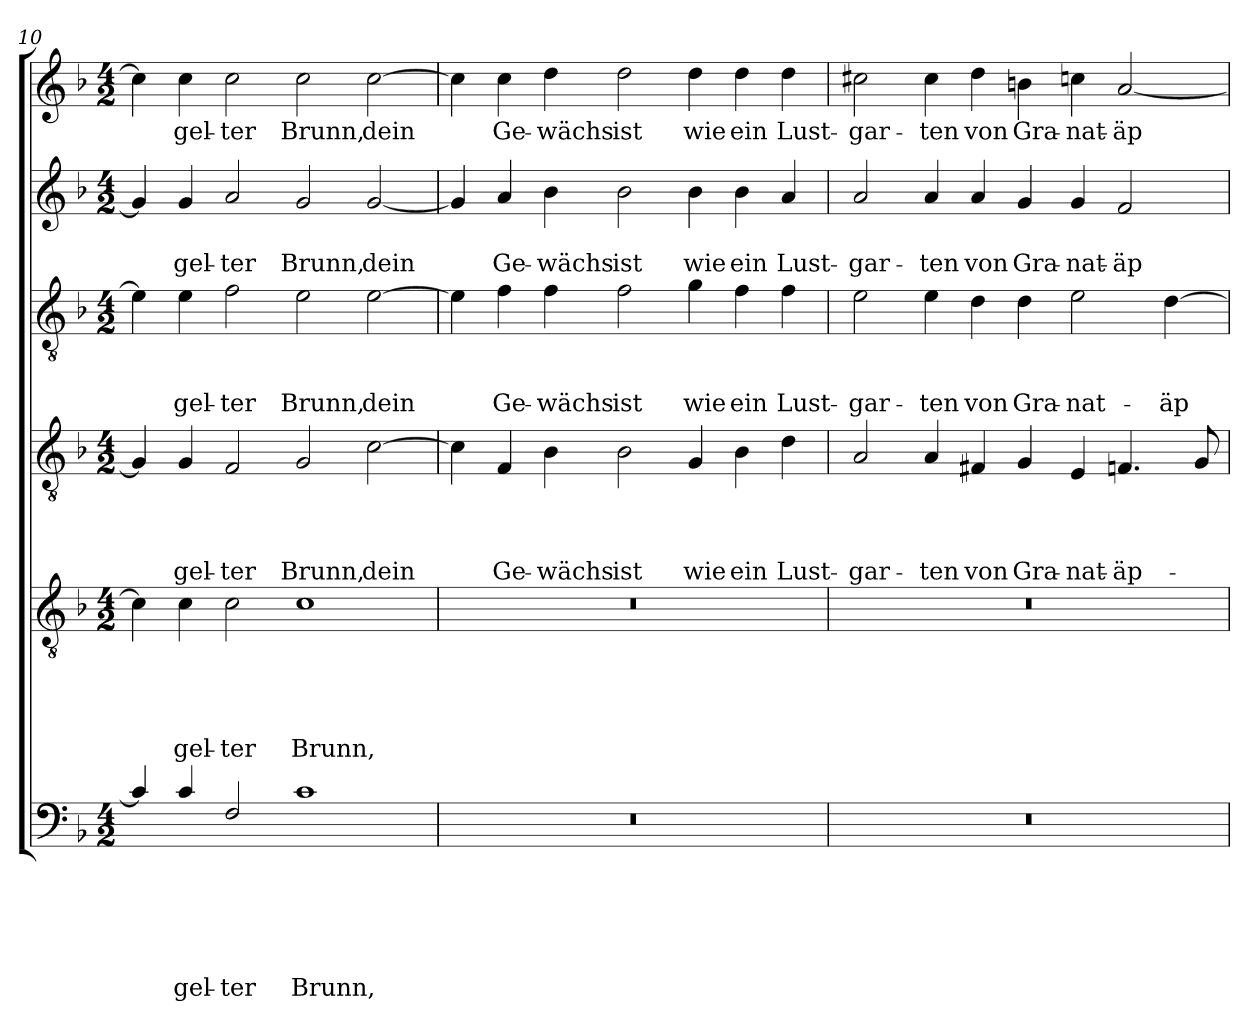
**kern	**text	**text	**text	**text	**text	**text	**kern	**text	**text	**text	**text	**text	**kern	**text	**text	**text	**text	**kern	**text	**text	**text	**kern	**text	**text	**kern	**text
*part6	*part6	*part6	*part6	*part6	*part6	*part6	*part5	*part5	*part5	*part5	*part5	*part5	*part4	*part4	*part4	*part4	*part4	*part3	*part3	*part3	*part3	*part2	*part2	*part2	*part1	*part1
*staff6	*staff6	*staff6	*staff6	*staff6	*staff6	*staff6	*staff5	*staff5	*staff5	*staff5	*staff5	*staff5	*staff4	*staff4	*staff4	*staff4	*staff4	*staff3	*staff3	*staff3	*staff3	*staff2	*staff2	*staff2	*staff1	*staff1
!!LO:PB:g=z
*clefF4	*	*	*	*	*	*	*clefGv2	*	*	*	*	*	*clefGv2	*	*	*	*	*clefGv2	*	*	*	*clefG2	*	*	*clefG2	*
*ITrd8c14	*	*	*	*	*	*	*	*	*	*	*	*	*	*	*	*	*	*	*	*	*	*	*	*	*	*
*k[b-]	*	*	*	*	*	*	*k[b-]	*	*	*	*	*	*k[b-]	*	*	*	*	*k[b-]	*	*	*	*k[b-]	*	*	*k[b-]	*
*F:	*	*	*	*	*	*	*F:	*	*	*	*	*	*F:	*	*	*	*	*F:	*	*	*	*F:	*	*	*F:	*
*M4/2	*	*	*	*	*	*	*M4/2	*	*	*	*	*	*M4/2	*	*	*	*	*M4/2	*	*	*	*M4/2	*	*	*M4/2	*
=10	=10	=10	=10	=10	=10	=10	=10	=10	=10	=10	=10	=10	=10	=10	=10	=10	=10	=10	=10	=10	=10	=10	=10	=10	=10	=10
4C/]	.	.	.	.	.	.	4c\]	.	.	.	.	.	4G/]	.	.	.	.	4e\]	.	.	.	4g/]	.	.	4cc\]	.
!	!	!	!	!	!	!LO:LY:b	!	!	!	!	!	!LO:LY:b	!	!	!	!	!LO:LY:b	!	!	!	!LO:LY:b	!	!	!LO:LY:b	!	!LO:LY:b
4C/	.	.	.	.	.	-gel-	4c\	.	.	.	.	-gel-	4G/	.	.	.	-gel-	4e\	.	.	-gel-	4g/	.	-gel-	4cc\	-gel-
!	!	!	!	!	!	!LO:LY:b	!	!	!	!	!	!LO:LY:b	!	!	!	!	!LO:LY:b	!	!	!	!LO:LY:b	!	!	!LO:LY:b	!	!LO:LY:b
2FF/	.	.	.	.	.	-ter	2c\	.	.	.	.	-ter	2F/	.	.	.	-ter	2f\	.	.	-ter	2a/	.	-ter	2cc\	-ter
!	!	!	!	!	!	!LO:LY:b	!	!	!	!	!	!LO:LY:b	!	!	!	!	!LO:LY:b	!	!	!	!LO:LY:b	!	!	!LO:LY:b	!	!LO:LY:b
1C	.	.	.	.	.	Brunn,	1c	.	.	.	.	Brunn,	2G/	.	.	.	Brunn,	2e\	.	.	Brunn,	2g/	.	Brunn,	2cc\	Brunn,
!	!	!	!	!	!	!	!	!	!	!	!	!	!	!	!	!	!LO:LY:b	!	!	!	!LO:LY:b	!	!	!LO:LY:b	!	!LO:LY:b
.	.	.	.	.	.	.	.	.	.	.	.	.	[2c\	.	.	.	dein	[2e\	.	.	dein	[2g/	.	dein	[2cc\	dein
=11	=11	=11	=11	=11	=11	=11	=11	=11	=11	=11	=11	=11	=11	=11	=11	=11	=11	=11	=11	=11	=11	=11	=11	=11	=11	=11
0r	.	.	.	.	.	.	0r	.	.	.	.	.	4c\]	.	.	.	.	4e\]	.	.	.	4g/]	.	.	4cc\]	.
!	!	!	!	!	!	!	!	!	!	!	!	!	!	!	!	!	!LO:LY:b	!	!	!	!LO:LY:b	!	!	!LO:LY:b	!	!LO:LY:b
.	.	.	.	.	.	.	.	.	.	.	.	.	4F/	.	.	.	Ge-	4f\	.	.	Ge-	4a/	.	Ge-	4cc\	Ge-
!	!	!	!	!	!	!	!	!	!	!	!	!	!	!	!	!	!LO:LY:b	!	!	!	!LO:LY:b	!	!	!LO:LY:b	!	!LO:LY:b
.	.	.	.	.	.	.	.	.	.	.	.	.	4B-\	.	.	.	-wächs	4f\	.	.	-wächs	4b-\	.	-wächs	4dd\	-wächs
!	!	!	!	!	!	!	!	!	!	!	!	!	!	!	!	!	!LO:LY:b	!	!	!	!LO:LY:b	!	!	!LO:LY:b	!	!LO:LY:b
.	.	.	.	.	.	.	.	.	.	.	.	.	2B-\	.	.	.	ist	2f\	.	.	ist	2b-\	.	ist	2dd\	ist
!	!	!	!	!	!	!	!	!	!	!	!	!	!	!	!	!	!LO:LY:b	!	!	!	!LO:LY:b	!	!	!LO:LY:b	!	!LO:LY:b
.	.	.	.	.	.	.	.	.	.	.	.	.	4G/	.	.	.	wie	4g\	.	.	wie	4b-\	.	wie	4dd\	wie
!	!	!	!	!	!	!	!	!	!	!	!	!	!	!	!	!	!LO:LY:b	!	!	!	!LO:LY:b	!	!	!LO:LY:b	!	!LO:LY:b
.	.	.	.	.	.	.	.	.	.	.	.	.	4B-\	.	.	.	ein	4f\	.	.	ein	4b-\	.	ein	4dd\	ein
!	!	!	!	!	!	!	!	!	!	!	!	!	!	!	!	!	!LO:LY:b	!	!	!	!LO:LY:b	!	!	!LO:LY:b	!	!LO:LY:b
.	.	.	.	.	.	.	.	.	.	.	.	.	4d\	.	.	.	Lust-	4f\	.	.	Lust-	4a/	.	Lust-	4dd\	Lust-
=12	=12	=12	=12	=12	=12	=12	=12	=12	=12	=12	=12	=12	=12	=12	=12	=12	=12	=12	=12	=12	=12	=12	=12	=12	=12	=12
!	!	!	!	!	!	!	!	!	!	!	!	!	!	!	!	!	!LO:LY:b	!	!	!	!LO:LY:b	!	!	!LO:LY:b	!	!LO:LY:b
0r	.	.	.	.	.	.	0r	.	.	.	.	.	2A/	.	.	.	-gar-	2e\	.	.	-gar-	2a/	.	-gar-	2cc#X\	-gar-
!	!	!	!	!	!	!	!	!	!	!	!	!	!	!	!	!	!LO:LY:b	!	!	!	!LO:LY:b	!	!	!LO:LY:b	!	!LO:LY:b
.	.	.	.	.	.	.	.	.	.	.	.	.	4A/	.	.	.	-ten	4e\	.	.	-ten	4a/	.	-ten	4cc#\	-ten
!	!	!	!	!	!	!	!	!	!	!	!	!	!	!	!	!	!LO:LY:b	!	!	!	!LO:LY:b	!	!	!LO:LY:b	!	!LO:LY:b
.	.	.	.	.	.	.	.	.	.	.	.	.	4F#X/	.	.	.	von	4d\	.	.	von	4a/	.	von	4dd\	von
!	!	!	!	!	!	!	!	!	!	!	!	!	!	!	!	!	!LO:LY:b	!	!	!	!LO:LY:b	!	!	!LO:LY:b	!	!LO:LY:b
.	.	.	.	.	.	.	.	.	.	.	.	.	4G/	.	.	.	Gra-	4d\	.	.	Gra-	4g/	.	Gra-	4bn\	Gra-
!	!	!	!	!	!	!	!	!	!	!	!	!	!	!	!	!	!LO:LY:b	!	!	!	!LO:LY:b	!	!	!LO:LY:b	!	!LO:LY:b
.	.	.	.	.	.	.	.	.	.	.	.	.	4E/	.	.	.	-nat-	2e\	.	.	-nat-	4g/	.	-nat-	4ccn\	-nat-
!	!	!	!	!	!	!	!	!	!	!	!	!	!	!	!	!	!LO:LY:b	!	!	!	!	!	!	!LO:LY:b	!	!LO:LY:b
.	.	.	.	.	.	.	.	.	.	.	.	.	4.Fn/	.	.	.	-äp-	.	.	.	.	2f/	.	-äp-	[2a/	-äp-
!	!	!	!	!	!	!	!	!	!	!	!	!	!	!	!	!	!	!	!	!	!LO:LY:b	!	!	!	!	!
.	.	.	.	.	.	.	.	.	.	.	.	.	.	.	.	.	.	[4d\	.	.	-äp-	.	.	.	.	.
.	.	.	.	.	.	.	.	.	.	.	.	.	8G/	.	.	.	.	.	.	.	.	.	.	.	.	.
=	=	=	=	=	=	=	=	=	=	=	=	=	=	=	=	=	=	=	=	=	=	=	=	=	=	=
*-	*-	*-	*-	*-	*-	*-	*-	*-	*-	*-	*-	*-	*-	*-	*-	*-	*-	*-	*-	*-	*-	*-	*-	*-	*-	*-
